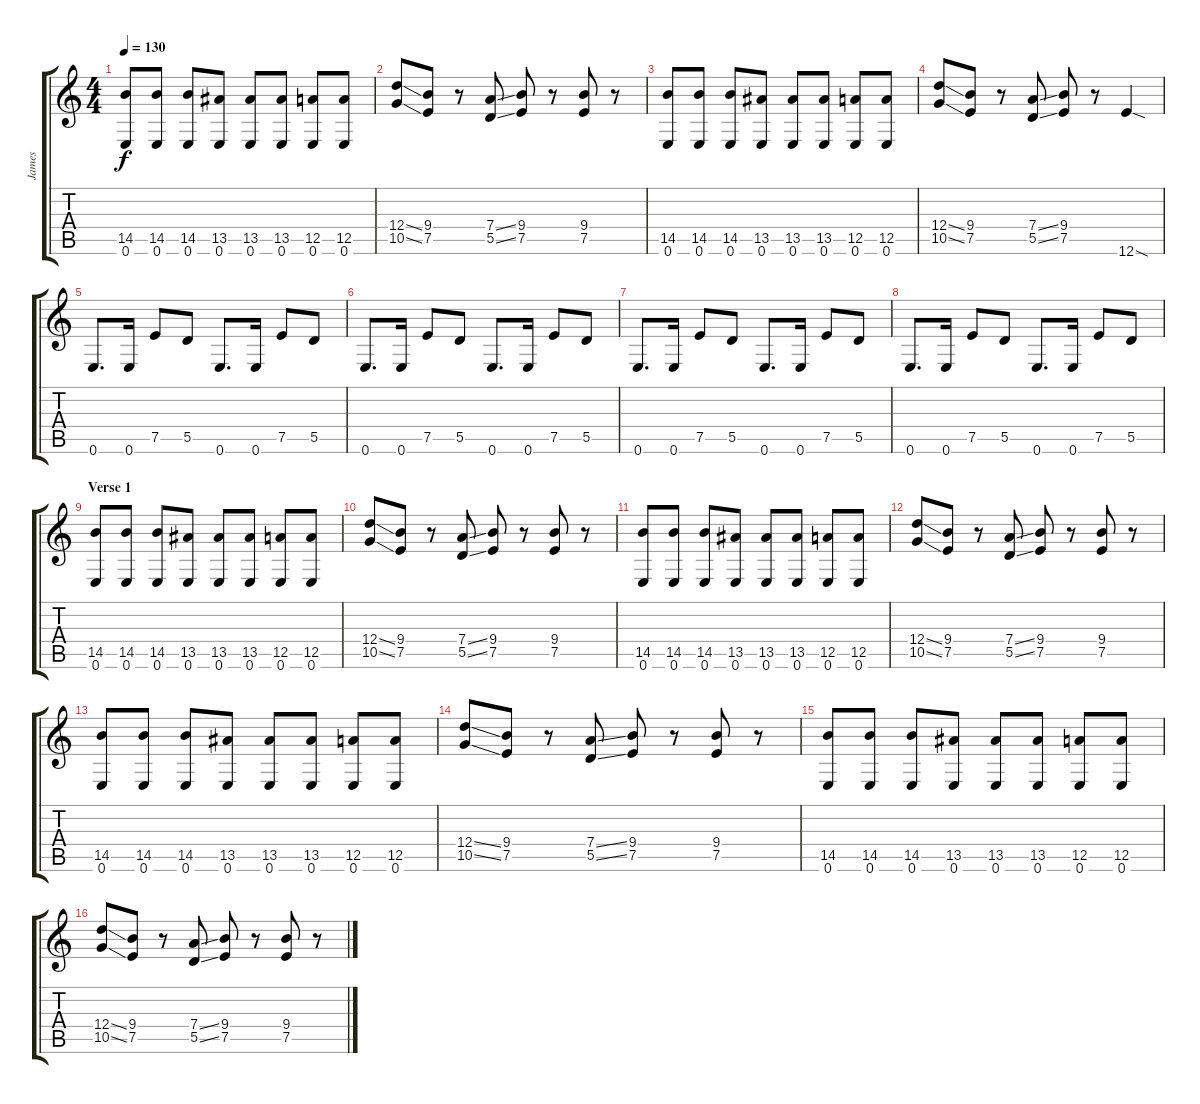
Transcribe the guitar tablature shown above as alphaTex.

\track ("James" "James") {instrument distortionguitar}
\staff {score tabs}
\tuning (E4 B3 G3 D3 A2 E2) {hide}
\ts (4 4)
\tempo 130
\clef g2
\ks c
(14.5 0.6).8{dy f} (14.5 0.6).8 (14.5 0.6).8 (13.5 0.6).8 (13.5 0.6).8 (13.5 0.6).8 (12.5 0.6).8 (12.5 0.6).8 |
(12.4{ss} 10.5{ss}).8 (9.4 7.5).8 r.8 (7.4{ss} 5.5{ss}).8 (9.4 7.5).8 r.8 (9.4 7.5).8 r.8 |
(14.5 0.6).8 (14.5 0.6).8 (14.5 0.6).8 (13.5 0.6).8 (13.5 0.6).8 (13.5 0.6).8 (12.5 0.6).8 (12.5 0.6).8 |
(12.4{ss} 10.5{ss}).8 (9.4 7.5).8 r.8 (7.4{ss} 5.5{ss}).8 (9.4 7.5).8 r.8 12.6{sod}.4 |
\section ("" "")
0.6.8{d} 0.6.16 7.5.8 5.5.8 0.6.8{d} 0.6.16 7.5.8 5.5.8 |
0.6.8{d} 0.6.16 7.5.8 5.5.8 0.6.8{d} 0.6.16 7.5.8 5.5.8 |
0.6.8{d} 0.6.16 7.5.8 5.5.8 0.6.8{d} 0.6.16 7.5.8 5.5.8 |
0.6.8{d} 0.6.16 7.5.8 5.5.8 0.6.8{d} 0.6.16 7.5.8 5.5.8 |
\section ("" "Verse 1")
(14.5 0.6).8 (14.5 0.6).8 (14.5 0.6).8 (13.5 0.6).8 (13.5 0.6).8 (13.5 0.6).8 (12.5 0.6).8 (12.5 0.6).8 |
(12.4{ss} 10.5{ss}).8 (9.4 7.5).8 r.8 (7.4{ss} 5.5{ss}).8 (9.4 7.5).8 r.8 (9.4 7.5).8 r.8 |
(14.5 0.6).8 (14.5 0.6).8 (14.5 0.6).8 (13.5 0.6).8 (13.5 0.6).8 (13.5 0.6).8 (12.5 0.6).8 (12.5 0.6).8 |
(12.4{ss} 10.5{ss}).8 (9.4 7.5).8 r.8 (7.4{ss} 5.5{ss}).8 (9.4 7.5).8 r.8 (9.4 7.5).8 r.8 |
(14.5 0.6).8 (14.5 0.6).8 (14.5 0.6).8 (13.5 0.6).8 (13.5 0.6).8 (13.5 0.6).8 (12.5 0.6).8 (12.5 0.6).8 |
(12.4{ss} 10.5{ss}).8 (9.4 7.5).8 r.8 (7.4{ss} 5.5{ss}).8 (9.4 7.5).8 r.8 (9.4 7.5).8 r.8 |
(14.5 0.6).8 (14.5 0.6).8 (14.5 0.6).8 (13.5 0.6).8 (13.5 0.6).8 (13.5 0.6).8 (12.5 0.6).8 (12.5 0.6).8 |
(12.4{ss} 10.5{ss}).8 (9.4 7.5).8 r.8 (7.4{ss} 5.5{ss}).8 (9.4 7.5).8 r.8 (9.4 7.5).8 r.8
